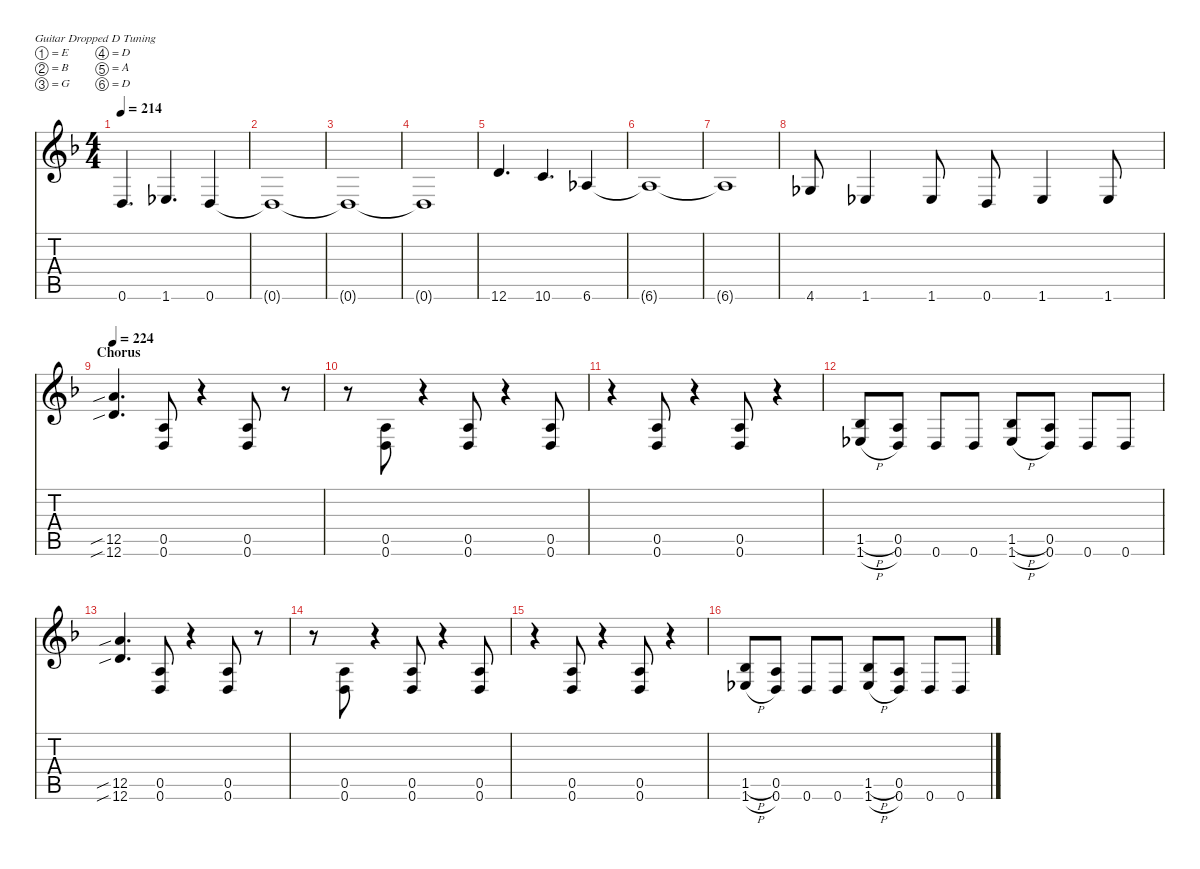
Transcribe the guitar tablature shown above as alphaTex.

\hideDynamics
\bracketExtendMode nobrackets
\singleTrackTrackNamePolicy hidden
\multiTrackTrackNamePolicy hidden
\firstSystemTrackNameMode fullname
\firstSystemTrackNameOrientation horizontal
\otherSystemsTrackNameOrientation horizontal
\track ("Guitar-spare" "E-Gt") {instrument distortionguitar}
\staff {score tabs}
\tuning (E4 B3 G3 D3 A2 D2)
\ts (4 4)
\tempo 214
\clef g2
\ks dminor
0.6{acc forcenatural}.4{d dy f beam Up} 1.6{acc b}.4{d beam Up} 0.6{acc forcenatural}.4{beam Up} |
0.6{t acc forcenatural}.1{beam Up} |
0.6{t acc forcenatural}.1{beam Up} |
0.6{t acc forcenatural}.1{beam Up} |
12.6{acc forcenatural}.4{d beam Up} 10.6{acc forcenatural}.4{d beam Up} 6.6{acc b}.4{beam Up} |
6.6{t acc b}.1{beam Up} |
6.6{t acc b}.1{beam Up} |
4.6{acc b}.8{beam Up} 1.6{acc b}.4{beam Up} 1.6{acc b}.8{beam Up} 0.6{acc forcenatural}.8{beam Up} 1.6{acc b}.4{beam Up} 1.6{acc b}.8{beam Up} |
\section ("" "Chorus")
\tempo 224
(12.5{sib acc forcenatural} 12.6{sib acc forcenatural}).4{d beam Up} (0.5{acc forcenatural} 0.6{acc forcenatural}).8{beam Up} r.4{beam Up} (0.5{acc forcenatural} 0.6{acc forcenatural}).8{beam Up} r.8{beam Up} |
r.8{beam Down} (0.5{acc forcenatural} 0.6{acc forcenatural}).8{beam Up} r.4{beam Up} (0.5{acc forcenatural} 0.6{acc forcenatural}).8{beam Up} r.4{beam Up} (0.5{acc forcenatural} 0.6{acc forcenatural}).8{beam Up} |
r.4{beam Down} (0.5{acc forcenatural} 0.6{acc forcenatural}).8{beam Up} r.4{beam Up} (0.5{acc forcenatural} 0.6{acc forcenatural}).8{beam Up} r.4{beam Up} |
(1.5{h acc b} 1.6{h acc b}).8{beam Up} (0.5{acc forcenatural} 0.6{acc forcenatural}).8{beam Up} 0.6{acc forcenatural}.8{beam Up} 0.6{acc forcenatural}.8{beam Up} (1.5{h acc b} 1.6{h acc b}).8{beam Up} (0.5{acc forcenatural} 0.6{acc forcenatural}).8{beam Up} 0.6{acc forcenatural}.8{beam Up} 0.6{acc forcenatural}.8{beam Up} |
(12.5{sib acc forcenatural} 12.6{sib acc forcenatural}).4{d beam Up} (0.5{acc forcenatural} 0.6{acc forcenatural}).8{beam Up} r.4{beam Up} (0.5{acc forcenatural} 0.6{acc forcenatural}).8{beam Up} r.8{beam Up} |
r.8{beam Down} (0.5{acc forcenatural} 0.6{acc forcenatural}).8{beam Up} r.4{beam Up} (0.5{acc forcenatural} 0.6{acc forcenatural}).8{beam Up} r.4{beam Up} (0.5{acc forcenatural} 0.6{acc forcenatural}).8{beam Up} |
r.4{beam Down} (0.5{acc forcenatural} 0.6{acc forcenatural}).8{beam Up} r.4{beam Up} (0.5{acc forcenatural} 0.6{acc forcenatural}).8{beam Up} r.4{beam Up} |
(1.5{h acc b} 1.6{h acc b}).8{beam Up} (0.5{acc forcenatural} 0.6{acc forcenatural}).8{beam Up} 0.6{acc forcenatural}.8{beam Up} 0.6{acc forcenatural}.8{beam Up} (1.5{h acc b} 1.6{h acc b}).8{beam Up} (0.5{acc forcenatural} 0.6{acc forcenatural}).8{beam Up} 0.6{acc forcenatural}.8{beam Up} 0.6{acc forcenatural}.8{beam Up}
